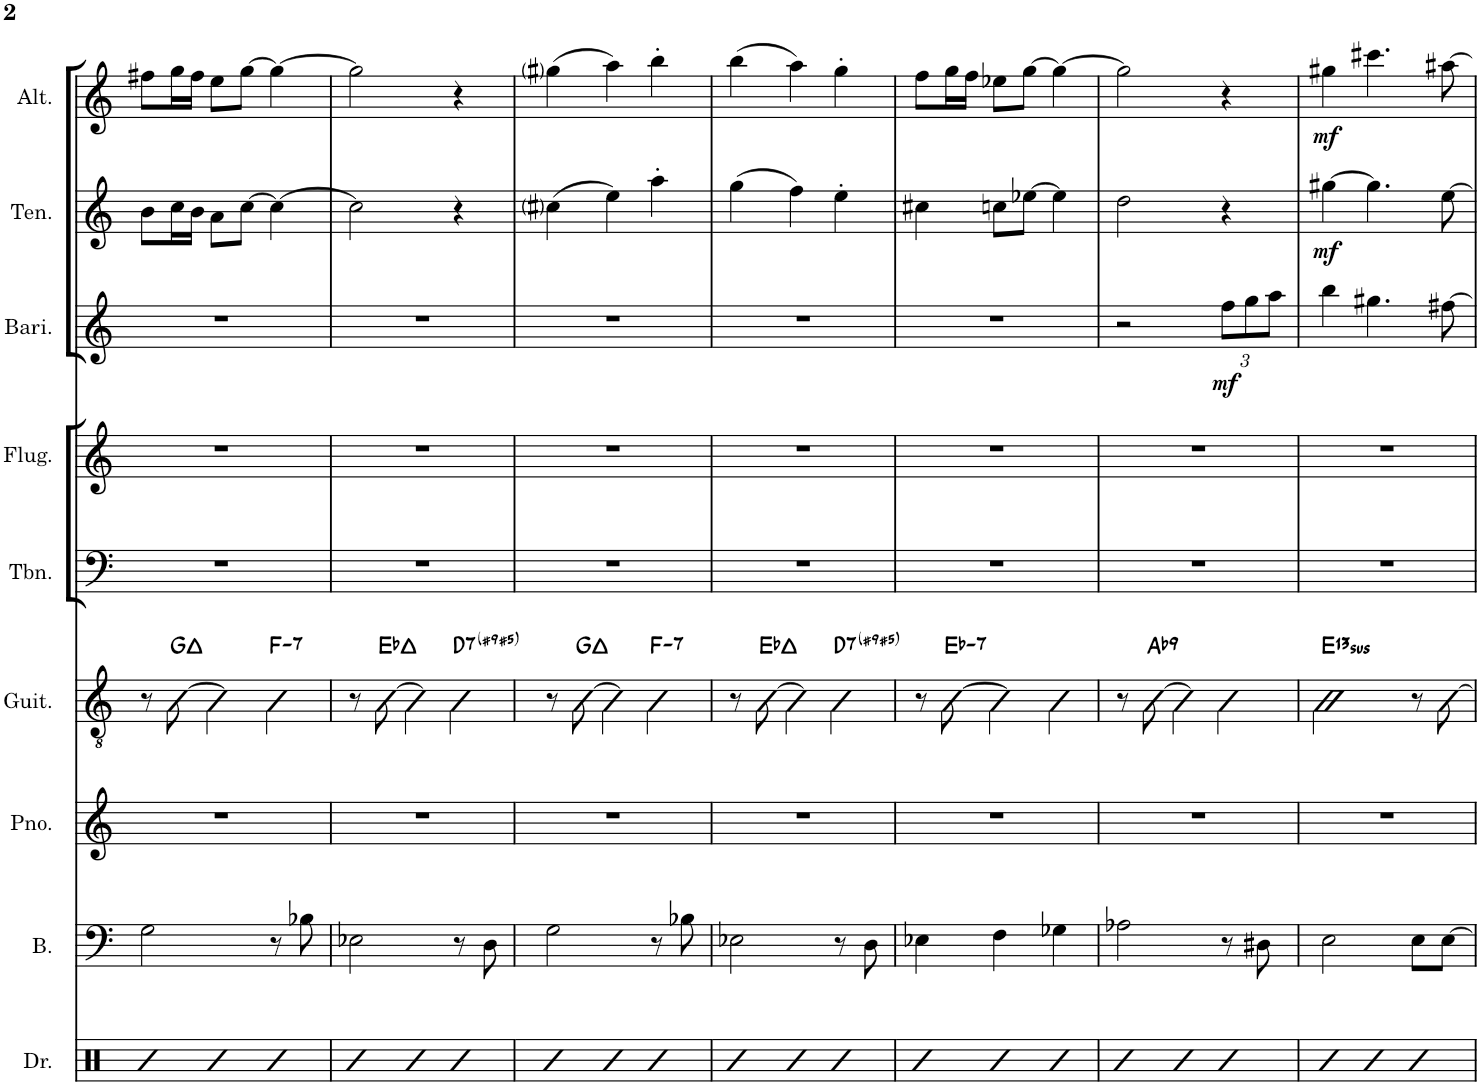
**kern	**kern	**kern	**kern	**harte	**kern	**kern	**kern	**dynam	**kern	**dynam	**kern	**dynam
*part9	*part8	*part7	*part6	*part6	*part5	*part4	*part3	*part3	*part2	*part2	*part1	*part1
*staff9	*staff8	*staff7	*staff6	*	*staff5	*staff4	*staff3	*staff3	*staff2	*staff2	*staff1	*staff1
*I"Drums	*I"Bass	*I"Piano	*I"Guitar	*	*I"Trombone	*I"Flugelhorn	*I"Baritone	*	*I"Tenor	*	*I"Alto	*
*I'Dr.	*I'B.	*I'Pno.	*I'Guit.	*	*I'Tbn.	*I'Flug.	*I'Bari.	*	*I'Ten.	*	*I'Alt.	*
!!LO:PB:g=z
*clefX	*clefF4	*clefG2	*clefGv2	*	*clefF4	*clefG2	*clefG2	*	*clefG2	*	*clefG2	*
*	*Trd7c12	*	*Trd7c12	*	*	*Trd1c2	*Trd12c21	*	*Trd8c14	*	*Trd5c9	*
*k[]	*k[]	*k[]	*k[]	*	*k[]	*k[]	*k[]	*	*k[]	*	*k[]	*
*M3/4	*M3/4	*M3/4	*M3/4	*	*M3/4	*M3/4	*M3/4	*	*M3/4	*	*M3/4	*
=8	=8	=8	=8	=8	=8	=8	=8	=8	=8	=8	=8	=8
*^	*	*	*	*	*	*	*	*	*	*	*	*
4R	4ryy	2G\	2.r	8r	.	2.r	2.r	2.r	.	8b\L	.	8ff#X\L	.
.	.	.	.	[8a\	G:maj	.	.	.	.	16cc\L	.	16gg\L	.
.	.	.	.	.	.	.	.	.	.	16b\JJ	.	16ff#\JJ	.
4R	2ryy	.	.	4a\]	.	.	.	.	.	8a\L	.	8ee\L	.
.	.	.	.	.	.	.	.	.	.	[8cc\J	.	[8gg\J	.
!	!	!	!	!	!LO:H:kt=7	!	!	!	!	!	!	!	!
4R	.	8r	.	4b\	F:min7	.	.	.	.	4cc\_	.	4gg\_	.
.	.	8B-X\	.	.	.	.	.	.	.	.	.	.	.
*v	*v	*	*	*	*	*	*	*	*	*	*	*	*
=9	=9	=9	=9	=9	=9	=9	=9	=9	=9	=9	=9	=9
4R	2E-X\	2.r	8r	.	2.r	2.r	2.r	.	2cc\]	.	2gg\]	.
.	.	.	[8bn\	Eb:maj	.	.	.	.	.	.	.	.
4R	.	.	4b\]	.	.	.	.	.	.	.	.	.
!	!	!	!	!LO:H:kt=7	!	!	!	!	!	!	!	!
4R	8r	.	4b\	D:(3,#5,b7,#9)	.	.	.	.	4r	.	4r	.
.	8D\	.	.	.	.	.	.	.	.	.	.	.
=10	=10	=10	=10	=10	=10	=10	=10	=10	=10	=10	=10	=10
4R	2G\	2.r	8r	.	2.r	2.r	2.r	.	(4cc#i\	.	(4gg#i\	.
.	.	.	[8b\	G:maj	.	.	.	.	.	.	.	.
4R	.	.	4b\]	.	.	.	.	.	4ee\)	.	4aa\)	.
!	!	!	!	!LO:H:kt=7	!	!	!	!	!	!	!	!
4R	8r	.	4b\	F:min7	.	.	.	.	4aa'\	.	4bb'\	.
.	8B-X\	.	.	.	.	.	.	.	.	.	.	.
=11	=11	=11	=11	=11	=11	=11	=11	=11	=11	=11	=11	=11
4R	2E-X\	2.r	8r	.	2.r	2.r	2.r	.	(4gg\	.	(4bb\	.
.	.	.	[8bn\	Eb:maj	.	.	.	.	.	.	.	.
4R	.	.	4b\]	.	.	.	.	.	4ff\)	.	4aa\)	.
!	!	!	!	!LO:H:kt=7	!	!	!	!	!	!	!	!
4R	8r	.	4b\	D:(3,#5,b7,#9)	.	.	.	.	4ee'\	.	4gg'\	.
.	8D\	.	.	.	.	.	.	.	.	.	.	.
=12	=12	=12	=12	=12	=12	=12	=12	=12	=12	=12	=12	=12
4R	4E-X\	2.r	8r	.	2.r	2.r	2.r	.	4cc#X\	.	8ff\L	.
!	!	!	!	!LO:H:kt=7	!	!	!	!	!	!	!	!
.	.	.	[8bn\	Eb:min7	.	.	.	.	.	.	16gg\L	.
.	.	.	.	.	.	.	.	.	.	.	16ff\JJ	.
4R	4F\	.	4b\]	.	.	.	.	.	8ccn\L	.	8ee-X\L	.
.	.	.	.	.	.	.	.	.	[8ee-X\J	.	[8gg\J	.
4R	4G-X\	.	4b\	.	.	.	.	.	4ee-\]	.	4gg\_	.
=13	=13	=13	=13	=13	=13	=13	=13	=13	=13	=13	=13	=13
4R	2A-X\	2.r	8r	.	2.r	2.r	2r	.	2dd\	.	2gg\]	.
!	!	!	!	!LO:H:kt=9	!	!	!	!	!	!	!	!
.	.	.	[8bn\	Ab:9	.	.	.	.	.	.	.	.
4R	.	.	4b\]	.	.	.	.	.	.	.	.	.
*	*	*	*	*	*	*	*Xbrackettup	*	*	*	*	*
!	!	!	!	!	!	!	!	!LO:DY:b	!	!	!	!
4R	8r	.	4b\	.	.	.	12ff\L	mf	4r	.	4r	.
.	.	.	.	.	.	.	12gg\	.	.	.	.	.
.	8D#X\	.	.	.	.	.	.	.	.	.	.	.
.	.	.	.	.	.	.	12aa\J	.	.	.	.	.
=14	=14	=14	=14	=14	=14	=14	=14	=14	=14	=14	=14	=14
!	!	!	!	!LO:H:kt=13sus	!	!	!	!	!	!LO:DY:b	!	!LO:DY:b
4R	2E\	2.r	2b\	E:sus4(7,9,11,13)	2.r	2.r	4bb\	.	[4gg#X\	mf	4gg#X\	mf
4R	.	.	.	.	.	.	4.gg#X\	.	4.gg#\]	.	4.ccc#X\	.
4R	8E\L	.	8r	.	.	.	.	.	.	.	.	.
.	[8E\J	.	[8b\	.	.	.	[8ff#X\	.	[8ee\	.	[8aa#X\	.
=	=	=	=	=	=	=	=	=	=	=	=	=
*-	*-	*-	*-	*-	*-	*-	*-	*-	*-	*-	*-	*-
